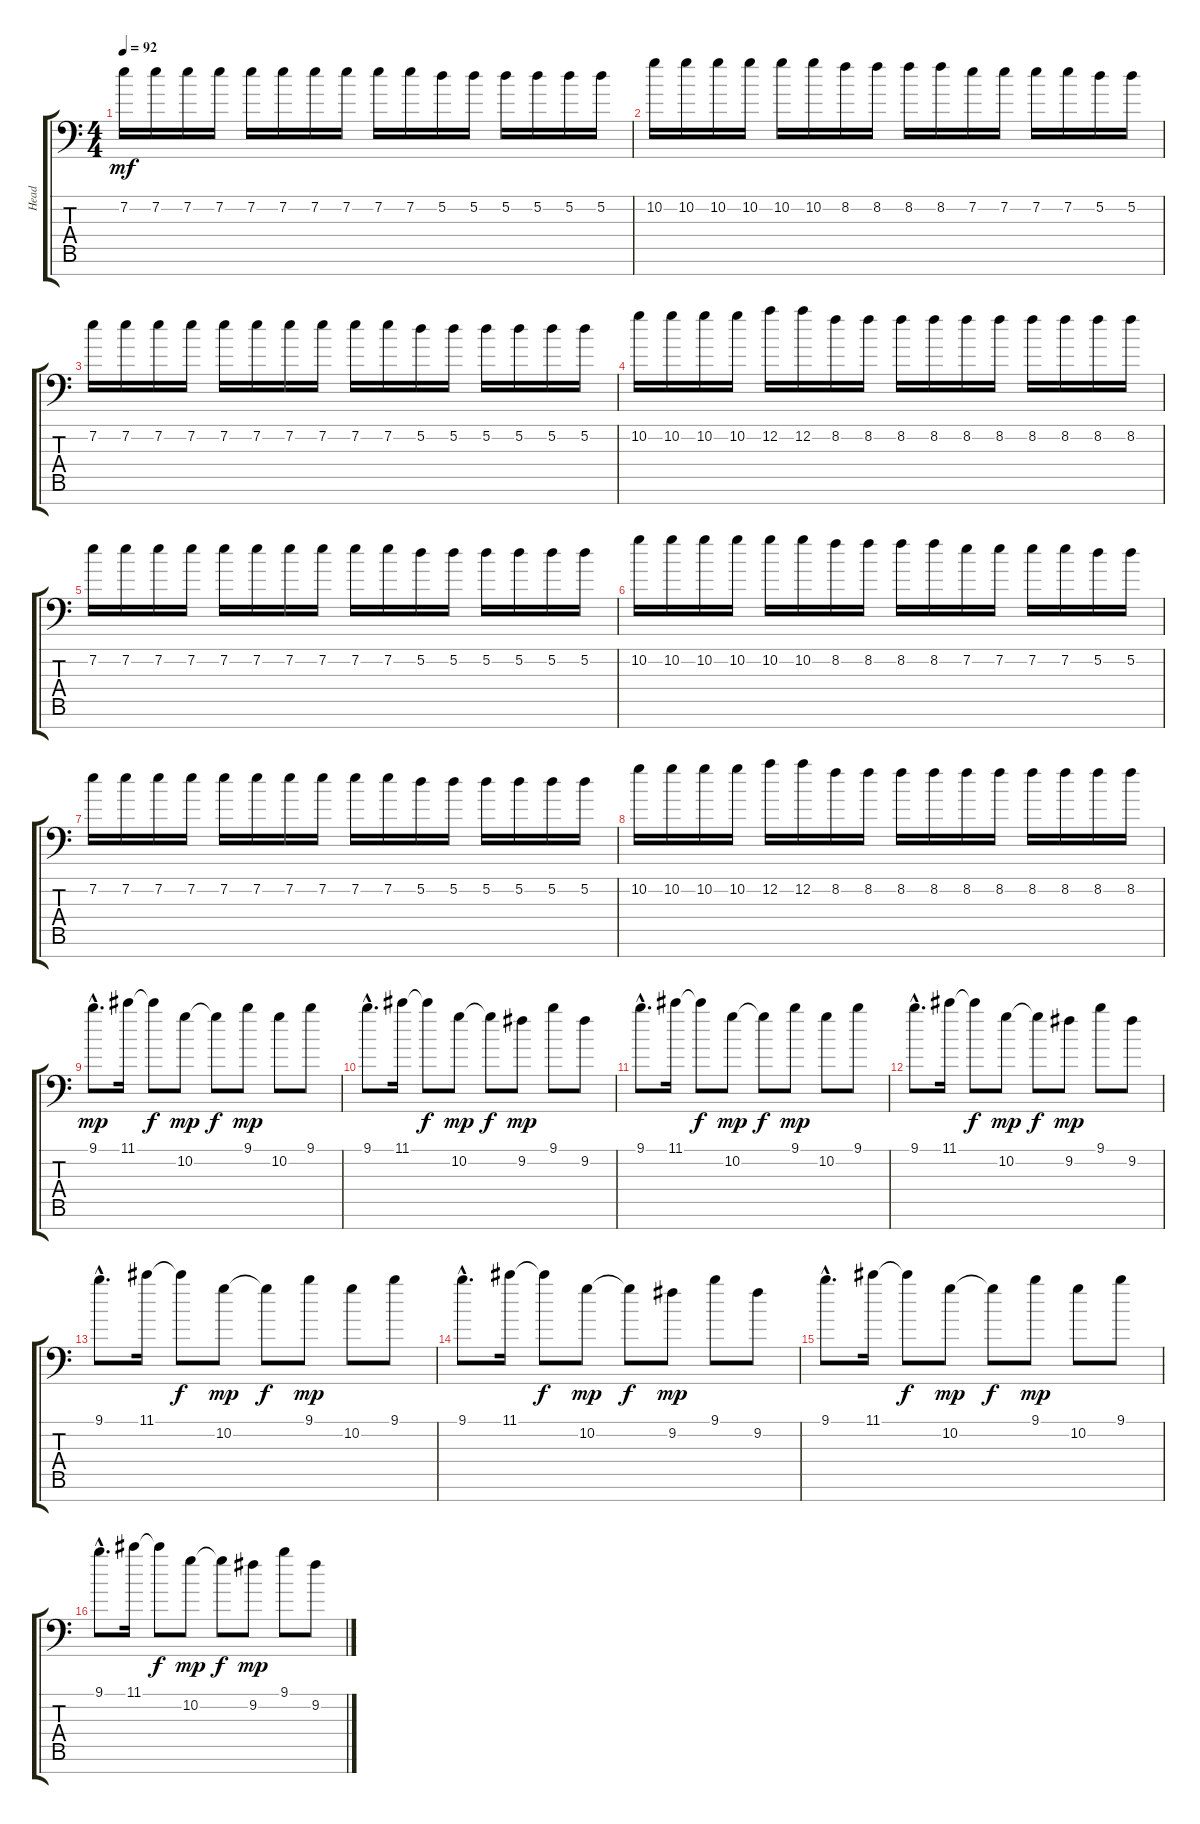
\track ("Head" "Head") {instrument distortionguitar}
\staff {score tabs}
\tuning (D4 A3 F3 C3 G2 D2 A1) {hide}
\ts (4 4)
\tempo 92
\clef f4
\ks c
7.2.16{dy mf instrument distortionguitar} 7.2.16 7.2.16 7.2.16 7.2.16 7.2.16 7.2.16 7.2.16 7.2.16 7.2.16 5.2.16 5.2.16 5.2.16 5.2.16 5.2.16 5.2.16 |
10.2.16 10.2.16 10.2.16 10.2.16 10.2.16 10.2.16 8.2.16 8.2.16 8.2.16 8.2.16 7.2.16 7.2.16 7.2.16 7.2.16 5.2.16 5.2.16 |
7.2.16 7.2.16 7.2.16 7.2.16 7.2.16 7.2.16 7.2.16 7.2.16 7.2.16 7.2.16 5.2.16 5.2.16 5.2.16 5.2.16 5.2.16 5.2.16 |
10.2.16 10.2.16 10.2.16 10.2.16 12.2.16 12.2.16 8.2.16 8.2.16 8.2.16 8.2.16 8.2.16 8.2.16 8.2.16 8.2.16 8.2.16 8.2.16 |
7.2.16 7.2.16 7.2.16 7.2.16 7.2.16 7.2.16 7.2.16 7.2.16 7.2.16 7.2.16 5.2.16 5.2.16 5.2.16 5.2.16 5.2.16 5.2.16 |
10.2.16 10.2.16 10.2.16 10.2.16 10.2.16 10.2.16 8.2.16 8.2.16 8.2.16 8.2.16 7.2.16 7.2.16 7.2.16 7.2.16 5.2.16 5.2.16 |
7.2.16 7.2.16 7.2.16 7.2.16 7.2.16 7.2.16 7.2.16 7.2.16 7.2.16 7.2.16 5.2.16 5.2.16 5.2.16 5.2.16 5.2.16 5.2.16 |
10.2.16 10.2.16 10.2.16 10.2.16 12.2.16 12.2.16 8.2.16 8.2.16 8.2.16 8.2.16 8.2.16 8.2.16 8.2.16 8.2.16 8.2.16 8.2.16 |
9.1{hac}.8{d dy mp instrument sitar} 11.1.16 11.1{t}.8{dy f} 10.2.8{dy mp} 10.2{t}.8{dy f} 9.1.8{dy mp} 10.2.8 9.1.8 |
9.1{hac}.8{d instrument sitar} 11.1.16 11.1{t}.8{dy f} 10.2.8{dy mp} 10.2{t}.8{dy f} 9.2.8{dy mp} 9.1.8 9.2.8 |
9.1{hac}.8{d instrument sitar} 11.1.16 11.1{t}.8{dy f} 10.2.8{dy mp} 10.2{t}.8{dy f} 9.1.8{dy mp} 10.2.8 9.1.8 |
9.1{hac}.8{d instrument sitar} 11.1.16 11.1{t}.8{dy f} 10.2.8{dy mp} 10.2{t}.8{dy f} 9.2.8{dy mp} 9.1.8 9.2.8 |
9.1{hac}.8{d instrument sitar} 11.1.16 11.1{t}.8{dy f} 10.2.8{dy mp} 10.2{t}.8{dy f} 9.1.8{dy mp} 10.2.8 9.1.8 |
9.1{hac}.8{d instrument sitar} 11.1.16 11.1{t}.8{dy f} 10.2.8{dy mp} 10.2{t}.8{dy f} 9.2.8{dy mp} 9.1.8 9.2.8 |
9.1{hac}.8{d instrument sitar} 11.1.16 11.1{t}.8{dy f} 10.2.8{dy mp} 10.2{t}.8{dy f} 9.1.8{dy mp} 10.2.8 9.1.8 |
9.1{hac}.8{d instrument sitar} 11.1.16 11.1{t}.8{dy f} 10.2.8{dy mp} 10.2{t}.8{dy f} 9.2.8{dy mp} 9.1.8 9.2.8
